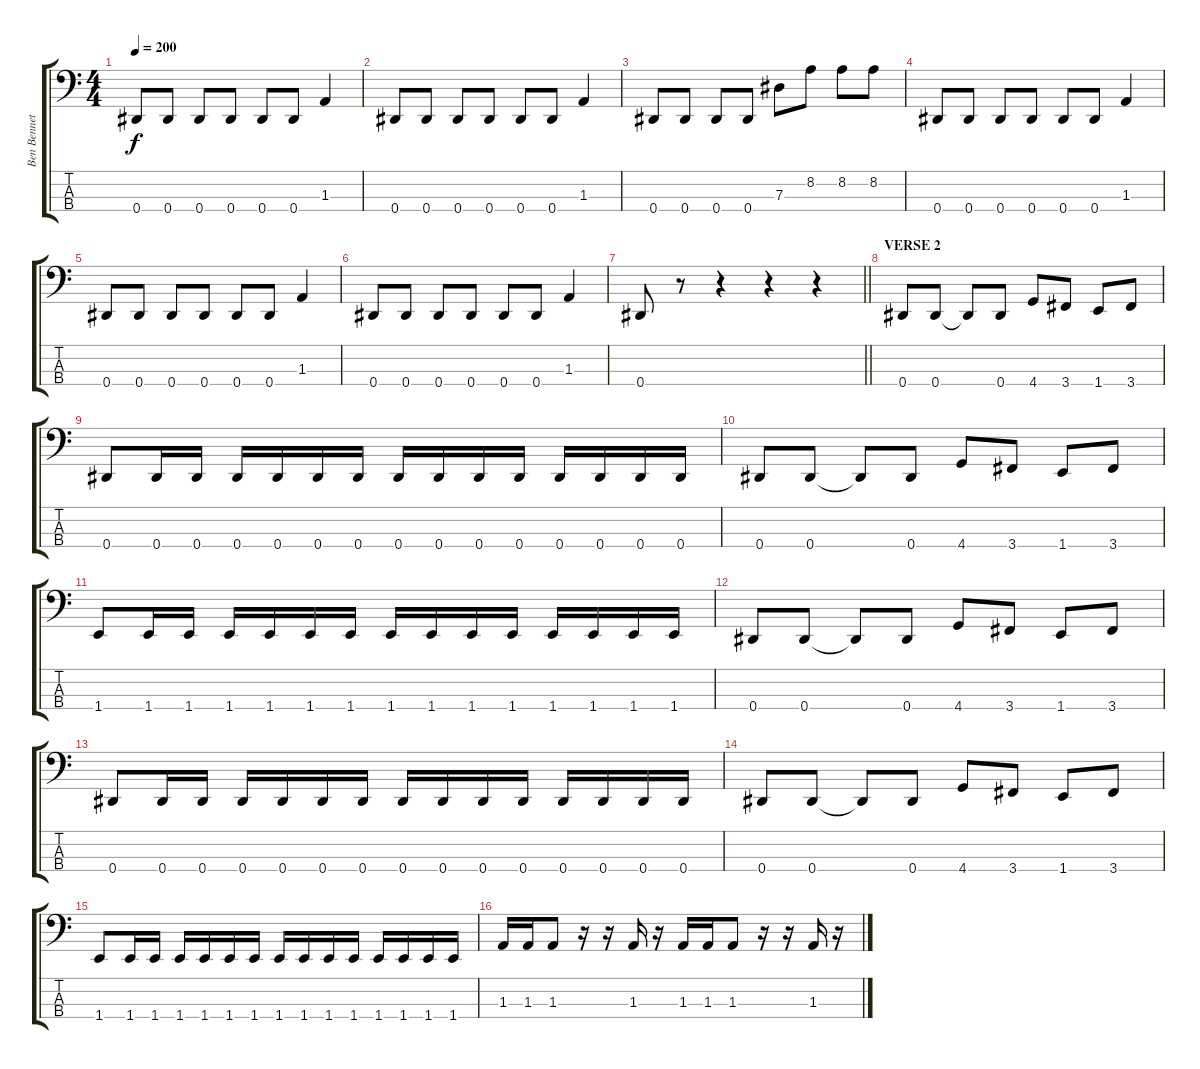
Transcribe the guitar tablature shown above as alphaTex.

\track ("Ben Bennett" "Ben Bennet") {instrument electricbassfinger}
\staff {score tabs}
\tuning (Gb2 Db2 Ab1 Eb1) {hide}
\ts (4 4)
\tempo 200
\clef f4
\ks c
0.4.8{dy f} 0.4.8 0.4.8 0.4.8 0.4.8 0.4.8 1.3.4 |
0.4.8 0.4.8 0.4.8 0.4.8 0.4.8 0.4.8 1.3.4 |
0.4.8 0.4.8 0.4.8 0.4.8 7.3.8 8.2.8 8.2.8 8.2.8 |
0.4.8 0.4.8 0.4.8 0.4.8 0.4.8 0.4.8 1.3.4 |
0.4.8 0.4.8 0.4.8 0.4.8 0.4.8 0.4.8 1.3.4 |
0.4.8 0.4.8 0.4.8 0.4.8 0.4.8 0.4.8 1.3.4 |
\barLineRight lightlight
0.4.8 r.8 r.4 r.4 r.4 |
\section ("" "VERSE 2")
0.4.8 0.4.8 0.4{t}.8 0.4.8 4.4.8 3.4.8 1.4.8 3.4.8 |
0.4.8 0.4.16 0.4.16 0.4.16 0.4.16 0.4.16 0.4.16 0.4.16 0.4.16 0.4.16 0.4.16 0.4.16 0.4.16 0.4.16 0.4.16 |
0.4.8 0.4.8 0.4{t}.8 0.4.8 4.4.8 3.4.8 1.4.8 3.4.8 |
1.4.8 1.4.16 1.4.16 1.4.16 1.4.16 1.4.16 1.4.16 1.4.16 1.4.16 1.4.16 1.4.16 1.4.16 1.4.16 1.4.16 1.4.16 |
0.4.8 0.4.8 0.4{t}.8 0.4.8 4.4.8 3.4.8 1.4.8 3.4.8 |
0.4.8 0.4.16 0.4.16 0.4.16 0.4.16 0.4.16 0.4.16 0.4.16 0.4.16 0.4.16 0.4.16 0.4.16 0.4.16 0.4.16 0.4.16 |
0.4.8 0.4.8 0.4{t}.8 0.4.8 4.4.8 3.4.8 1.4.8 3.4.8 |
1.4.8 1.4.16 1.4.16 1.4.16 1.4.16 1.4.16 1.4.16 1.4.16 1.4.16 1.4.16 1.4.16 1.4.16 1.4.16 1.4.16 1.4.16 |
1.3.16 1.3.16 1.3.8 r.16 r.16 1.3.16 r.16 1.3.16 1.3.16 1.3.8 r.16 r.16 1.3.16 r.16
